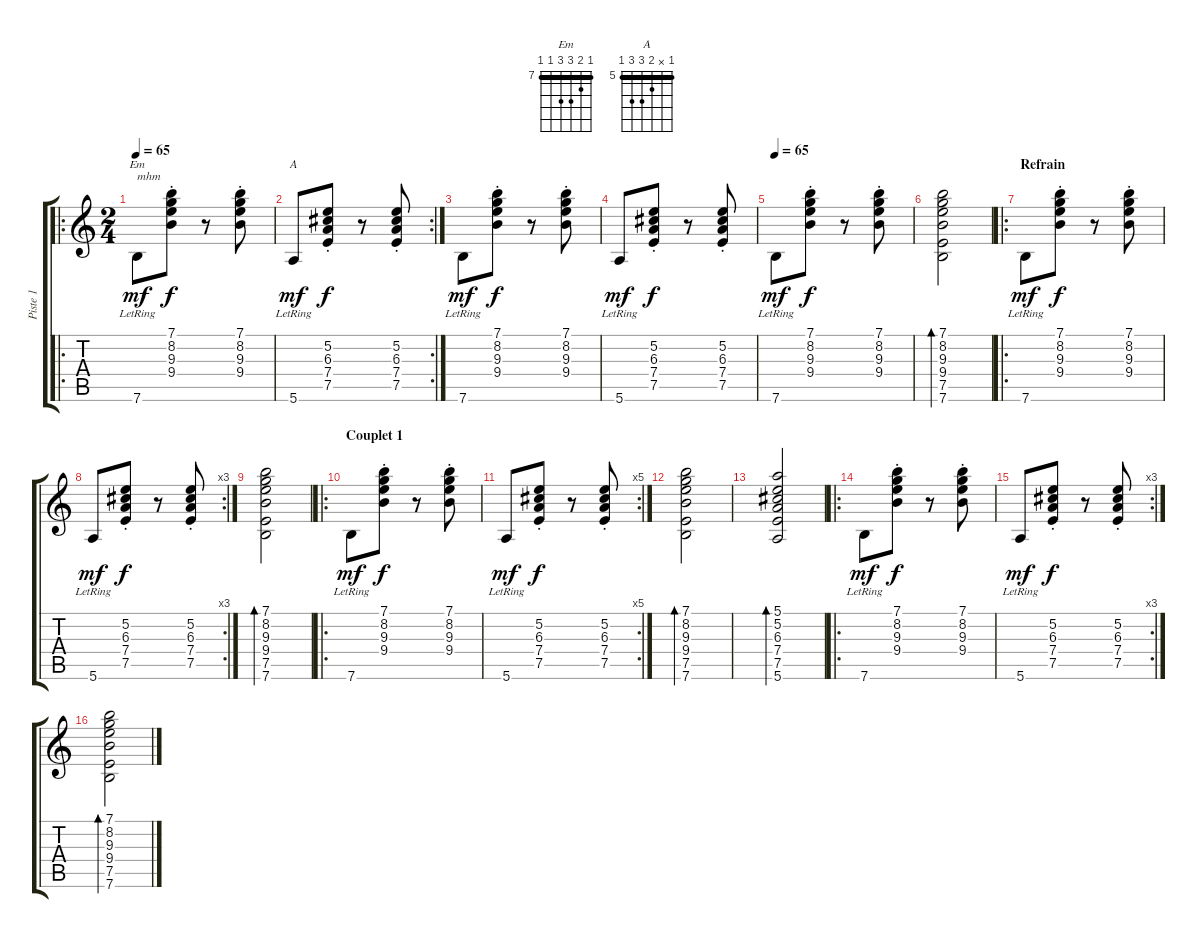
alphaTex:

\track ("Piste 1" "Piste 1") {instrument electricguitarclean}
\staff {score tabs}
\tuning (E4 B3 G3 D3 A2 E2) {hide}
\chord ("Em" 7 8 9 9 7 7) {firstfret 7 barre 7}
\chord ("A" 5 x 6 7 7 5) {firstfret 5 barre 5}
\ro
\ts (2 4)
\tempo 65
\clef g2
\ks c
7.6{lr}.8{ch "Em" txt "mhm" dy mf} (7.1{st} 8.2{st} 9.3{st} 9.4{st}).8{dy f} r.8 (7.1{st} 8.2{st} 9.3{st} 9.4{st}).8 |
\rc 2
5.6{lr}.8{ch "A" dy mf} (5.2{st} 6.3{st} 7.4{st} 7.5{st}).8{dy f} r.8 (5.2{st} 6.3{st} 7.4{st} 7.5{st}).8 |
7.6{lr}.8{dy mf} (7.1{st} 8.2{st} 9.3{st} 9.4{st}).8{dy f} r.8 (7.1{st} 8.2{st} 9.3{st} 9.4{st}).8 |
5.6{lr}.8{dy mf} (5.2{st} 6.3{st} 7.4{st} 7.5{st}).8{dy f} r.8 (5.2{st} 6.3{st} 7.4{st} 7.5{st}).8 |
\tempo 65
7.6{lr}.8{dy mf} (7.1{st} 8.2{st} 9.3{st} 9.4{st}).8{dy f} r.8 (7.1{st} 8.2{st} 9.3{st} 9.4{st}).8 |
(7.1 8.2 9.3 9.4 7.5 7.6).2{bd 120} |
\ro
\section ("" "Refrain")
7.6{lr}.8{dy mf} (7.1{st} 8.2{st} 9.3{st} 9.4{st}).8{dy f} r.8 (7.1{st} 8.2{st} 9.3{st} 9.4{st}).8 |
\rc 3
5.6{lr}.8{dy mf} (5.2{st} 6.3{st} 7.4{st} 7.5{st}).8{dy f} r.8 (5.2{st} 6.3{st} 7.4{st} 7.5{st}).8 |
(7.1 8.2 9.3 9.4 7.5 7.6).2{bd 120} |
\ro
\section ("" "Couplet 1")
7.6{lr}.8{dy mf} (7.1{st} 8.2{st} 9.3{st} 9.4{st}).8{dy f} r.8 (7.1{st} 8.2{st} 9.3{st} 9.4{st}).8 |
\rc 5
5.6{lr}.8{dy mf} (5.2{st} 6.3{st} 7.4{st} 7.5{st}).8{dy f} r.8 (5.2{st} 6.3{st} 7.4{st} 7.5{st}).8 |
(7.1 8.2 9.3 9.4 7.5 7.6).2{bd 120} |
(5.1 5.2 6.3 7.4 7.5 5.6).2{bd 120} |
\ro
7.6{lr}.8{dy mf} (7.1{st} 8.2{st} 9.3{st} 9.4{st}).8{dy f} r.8 (7.1{st} 8.2{st} 9.3{st} 9.4{st}).8 |
\rc 3
5.6{lr}.8{dy mf} (5.2{st} 6.3{st} 7.4{st} 7.5{st}).8{dy f} r.8 (5.2{st} 6.3{st} 7.4{st} 7.5{st}).8 |
(7.1 8.2 9.3 9.4 7.5 7.6).2{bd 120}
